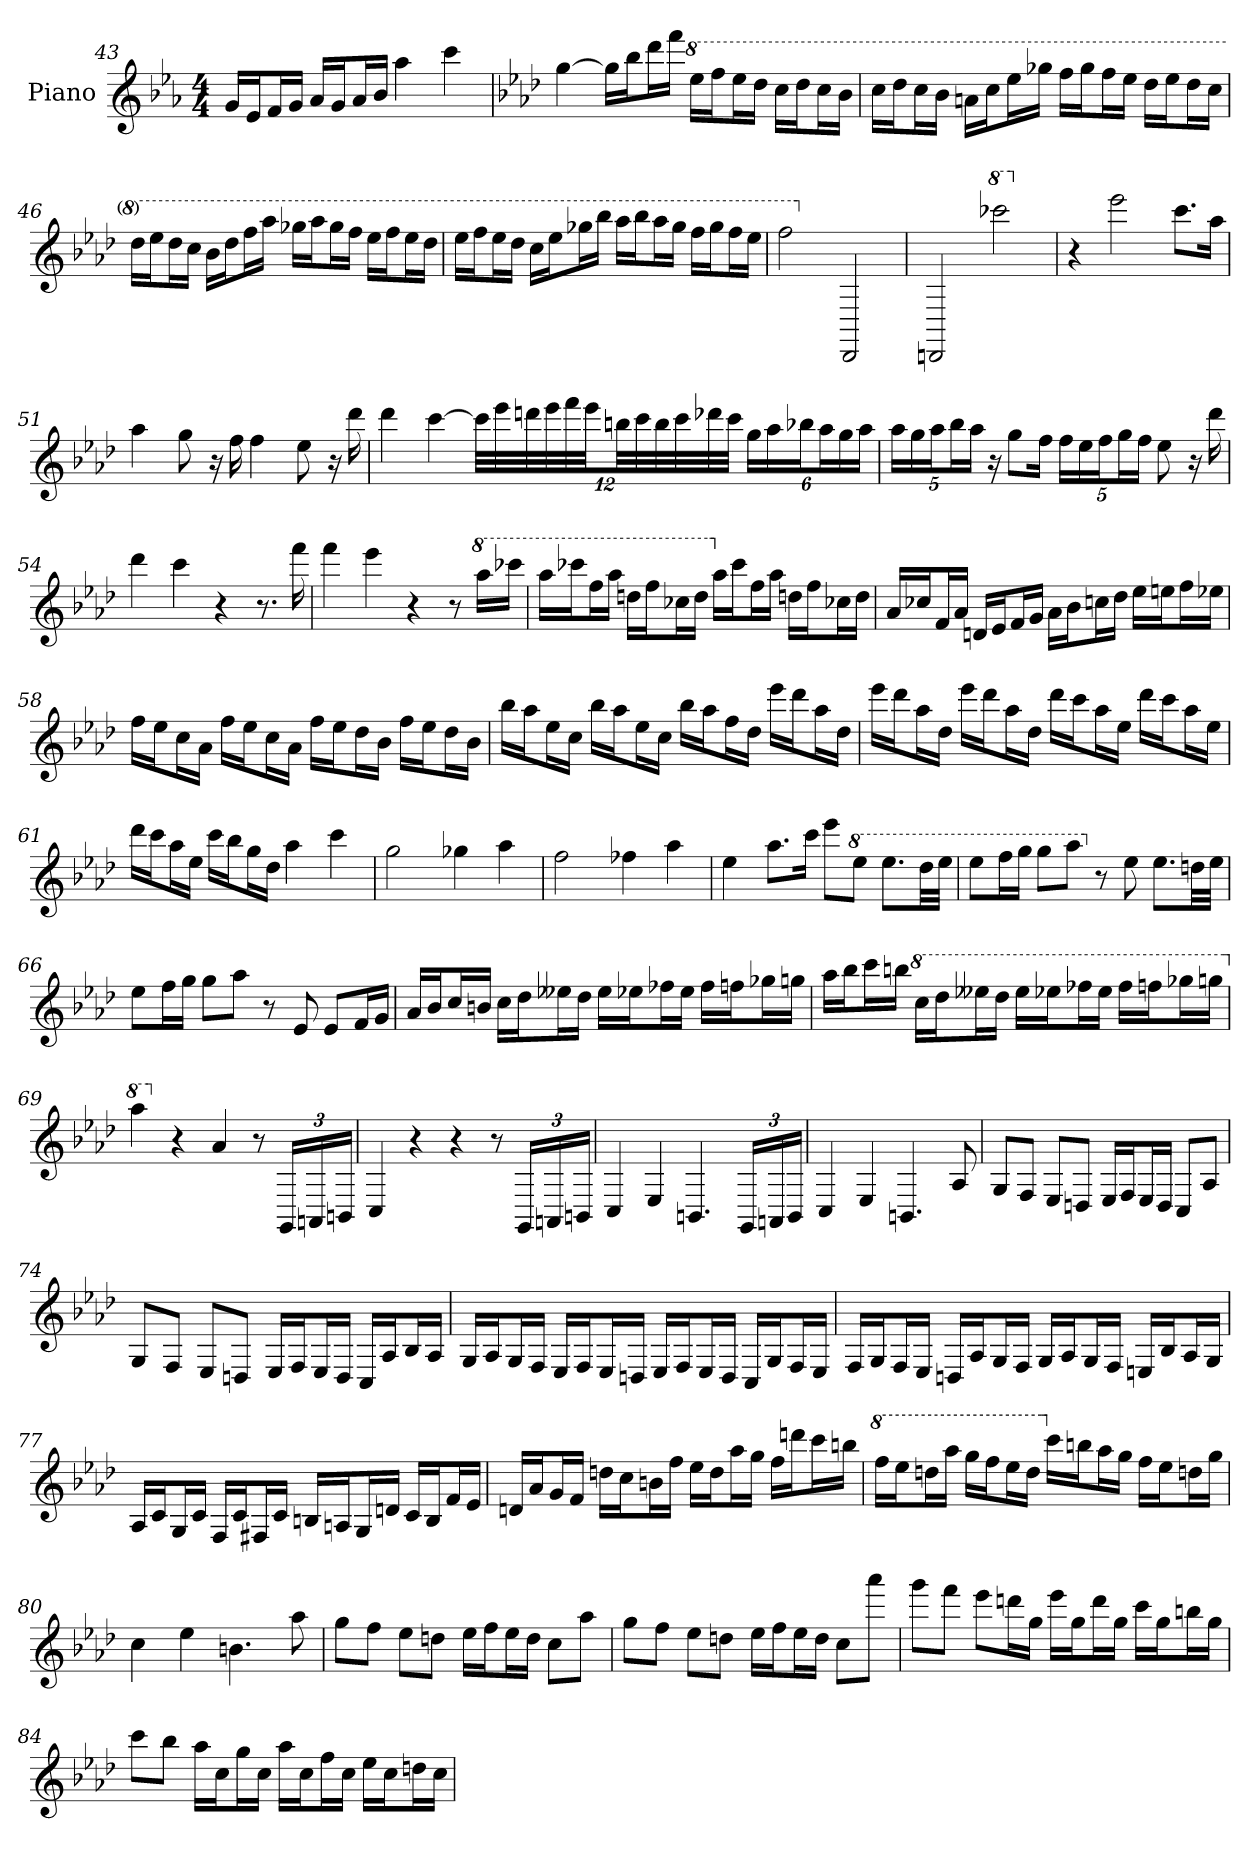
**kern
*part1
*staff1
*I"Piano
*I'Pno
*clefG2
*k[b-e-a-]
*c:
*M4/4
=43
16g/LL
16e-/J
16f/L
16g/JJ
16a-/LL
16g/J
16a-/L
16b-/JJ
4aa-
4ccc
=44
*k[b-e-a-d-]
[4gg
16gg\LL]
16bb-\J
16ddd-\L
16fff\JJ
*8va
16eee-\LL
16fff\J
16eee-\L
16ddd-\JJ
16ccc\LL
16ddd-\J
16ccc\L
16bb-\JJ
=45
16ccc\LL
16ddd-\J
16ccc\L
16bb-\JJ
16aan\LL
16ccc\J
16eee-\L
16ggg-X\JJ
16fff\LL
16ggg-\J
16fff\L
16eee-\JJ
16ddd-\LL
16eee-\J
16ddd-\L
16ccc\JJ
=46
16ddd-\LL
16eee-\J
16ddd-\L
16ccc\JJ
16bb-\LL
16ddd-\J
16fff\L
16aaa-\JJ
16ggg-X\LL
16aaa-\J
16ggg-\L
16fff\JJ
16eee-\LL
16fff\J
16eee-\L
16ddd-\JJ
=47
16eee-\LL
16fff\J
16eee-\L
16ddd-\JJ
16ccc\LL
16eee-\J
16ggg-X\L
16bbb-\JJ
16aaa-\LL
16bbb-\J
16aaa-\L
16ggg-\JJ
16fff\LL
16ggg-\J
16fff\L
16eee-\JJ
=48
2fff
*X8va
2DD-
=49
2DDn
*8va
2cccc-X
=50
*X8va
4r
2eee-
8.ccc\L
16aa-\Jk
=51
4aa-
8gg
16r
16ff
4ff
8ee-
16r
16ddd-
=52
4ddd-
[4ccc
*MM60
48ccc\LLL]
48eee-\
48dddn\
48eee-\
48fff\
48eee-\JJ
48bbn\LL
48ccc\
48bb\
48ccc\
48ddd-X\
48ccc\JJJ
24gg\LL
24aa-\
24bb-X\J
24aa-\L
24gg\
24aa-\JJ
=53
20aa-\LL
20gg\
20aa-\J
20bb-\L
20aa-\JJ
16r
8gg\L
16ff\Jk
20ff\LL
20ee-\
20ff\J
20gg\L
20ff\JJ
8ee-
16r
16ddd-
=54
4ddd-
4ccc
4r
8.r
*MM50
16fff
=55
4fff
4eee-
4r
8r
*8va
*MM120
16aaa-\LL
16cccc-X\JJ
=56
16aaa-\LL
16cccc-X\J
16fff\L
16aaa-\JJ
16dddn\LL
16fff\J
16ccc-X\L
16ddd\JJ
*X8va
16aa-\LL
16ccc-\J
16ff\L
16aa-\JJ
16ddn\LL
16ff\J
16cc-X\L
16dd\JJ
=57
16a-/LL
16cc-X/J
16f/L
16a-/JJ
16dn/LL
16e-/J
16f/L
16g/JJ
16a-\LL
16b-\J
16ccn\L
16dd-\JJ
16ee-\LL
16een\J
16ff\L
16ee-X\JJ
=58
16ff\LL
16ee-\J
16cc\L
16a-\JJ
16ff\LL
16ee-\J
16cc\L
16a-\JJ
16ff\LL
16ee-\J
16dd-\L
16b-\JJ
16ff\LL
16ee-\J
16dd-\L
16b-\JJ
=59
16bb-\LL
16aa-\J
16ee-\L
16cc\JJ
16bb-\LL
16aa-\J
16ee-\L
16cc\JJ
16bb-\LL
16aa-\J
16ff\L
16dd-\JJ
16eee-\LL
16ddd-\J
16aa-\L
16dd-\JJ
=60
16eee-\LL
16ddd-\J
16aa-\L
16dd-\JJ
16eee-\LL
16ddd-\J
16aa-\L
16dd-\JJ
16ddd-\LL
16ccc\J
16aa-\L
16ee-\JJ
16ddd-\LL
16ccc\J
16aa-\L
16ee-\JJ
=61
16ddd-\LL
16ccc\J
16aa-\L
16ee-\JJ
16ccc\LL
16bb-\J
16gg\L
16dd-\JJ
4aa-
4ccc
=62
2gg
4gg-X
4aa-
=63
2ff
4ff-X
4aa-
=64
4ee-
8.aa-\L
16ccc\Jk
8eee-\L
*8va
8eee-\J
8.eee-\L
32ddd-\LL
32eee-\JJJ
=65
8eee-\L
16fff\L
16ggg\JJ
8ggg\L
8aaa-\J
*X8va
8r
8ee-
8.ee-\L
32ddn\LL
32ee-\JJJ
=66
8ee-\L
16ff\L
16gg\JJ
8gg\L
8aa-\J
8r
8e-
8e-/L
16f/L
16g/JJ
=67
16a-/LL
16b-/J
16cc/L
16bn/JJ
16cc\LL
16dd-\J
16ee--X\L
16dd-\JJ
16ee--\LL
16ee-X\J
16ff-X\L
16ee-\JJ
16ff-\LL
16ffn\J
16gg-X\L
16ggn\JJ
=68
16aa-\LL
16bb-\J
16ccc\L
16bbn\JJ
*8va
16ccc\LL
16ddd-\J
16eee--X\L
16ddd-\JJ
16eee--\LL
16eee-X\J
16fff-X\L
16eee-\JJ
16fff-\LL
16fffn\J
16ggg-X\L
16gggn\JJ
=69
*X8va
*8va
4aaa-
*X8va
4r
4a-
8r
24GG/LL
24AAn/
24BBn/JJ
=70
4C
4r
4r
8r
24GG/LL
24AAn/
24BBn/JJ
=71
4C
4E-
4.BBn
24GG/LL
24AAn/
24BB/JJ
=72
4C
4E-
4.BBn
8A-
=73
8G/L
8F/J
8E-/L
8Dn/J
16E-/LL
16F/J
16E-/L
16D/JJ
8C/L
8A-/J
=74
8G/L
8F/J
8E-/L
8Dn/J
16E-/LL
16F/J
16E-/L
16D/JJ
16C/LL
16A-/J
16B-/L
16A-/JJ
=75
16G/LL
16A-/J
16G/L
16F/JJ
16E-/LL
16F/J
16E-/L
16Dn/JJ
16E-/LL
16F/J
16E-/L
16D/JJ
16C/LL
16G/J
16F/L
16E-/JJ
=76
16F/LL
16G/J
16F/L
16E-/JJ
16Dn/LL
16A-/J
16G/L
16F/JJ
16G/LL
16A-/J
16G/L
16F/JJ
16En/LL
16B-/J
16A-/L
16G/JJ
=77
16A-/LL
16c/J
16G/L
16c/JJ
16F/LL
16c/J
16F#X/L
16c/JJ
16Bn/LL
16An/J
16G/L
16dn/JJ
16c/LL
16B/J
16f/L
16e-/JJ
=78
16dn/LL
16a-/J
16g/L
16f/JJ
16ddn\LL
16cc\J
16bn\L
16ff\JJ
16ee-\LL
16dd\J
16aa-\L
16gg\JJ
16ff\LL
16dddn\J
16ccc\L
16bbn\JJ
=79
*8va
16fff\LL
16eee-\J
16dddn\L
16aaa-\JJ
16ggg\LL
16fff\J
16eee-\L
16ddd\JJ
*X8va
16ccc\LL
16bbn\J
16aa-\L
16gg\JJ
16ff\LL
16ee-\J
16ddn\L
16gg\JJ
=80
4cc
4ee-
4.bn
8aa-
=81
8gg\L
8ff\J
8ee-\L
8ddn\J
16ee-\LL
16ff\J
16ee-\L
16dd\JJ
8cc\L
8aa-\J
=82
8gg\L
8ff\J
8ee-\L
8ddn\J
16ee-\LL
16ff\J
16ee-\L
16dd\JJ
8cc\L
8aaa-\J
=83
8ggg\L
8fff\J
8eee-\L
16dddn\L
16gg\JJ
16eee-\LL
16gg\J
16ddd\L
16gg\JJ
16ccc\LL
16gg\J
16bbn\L
16gg\JJ
=84
8ccc\L
8bb-\J
16aa-\LL
16cc\J
16gg\L
16cc\JJ
16aa-\LL
16cc\J
16ff\L
16cc\JJ
16ee-\LL
16cc\J
16ddn\L
16cc\JJ
=
*-
